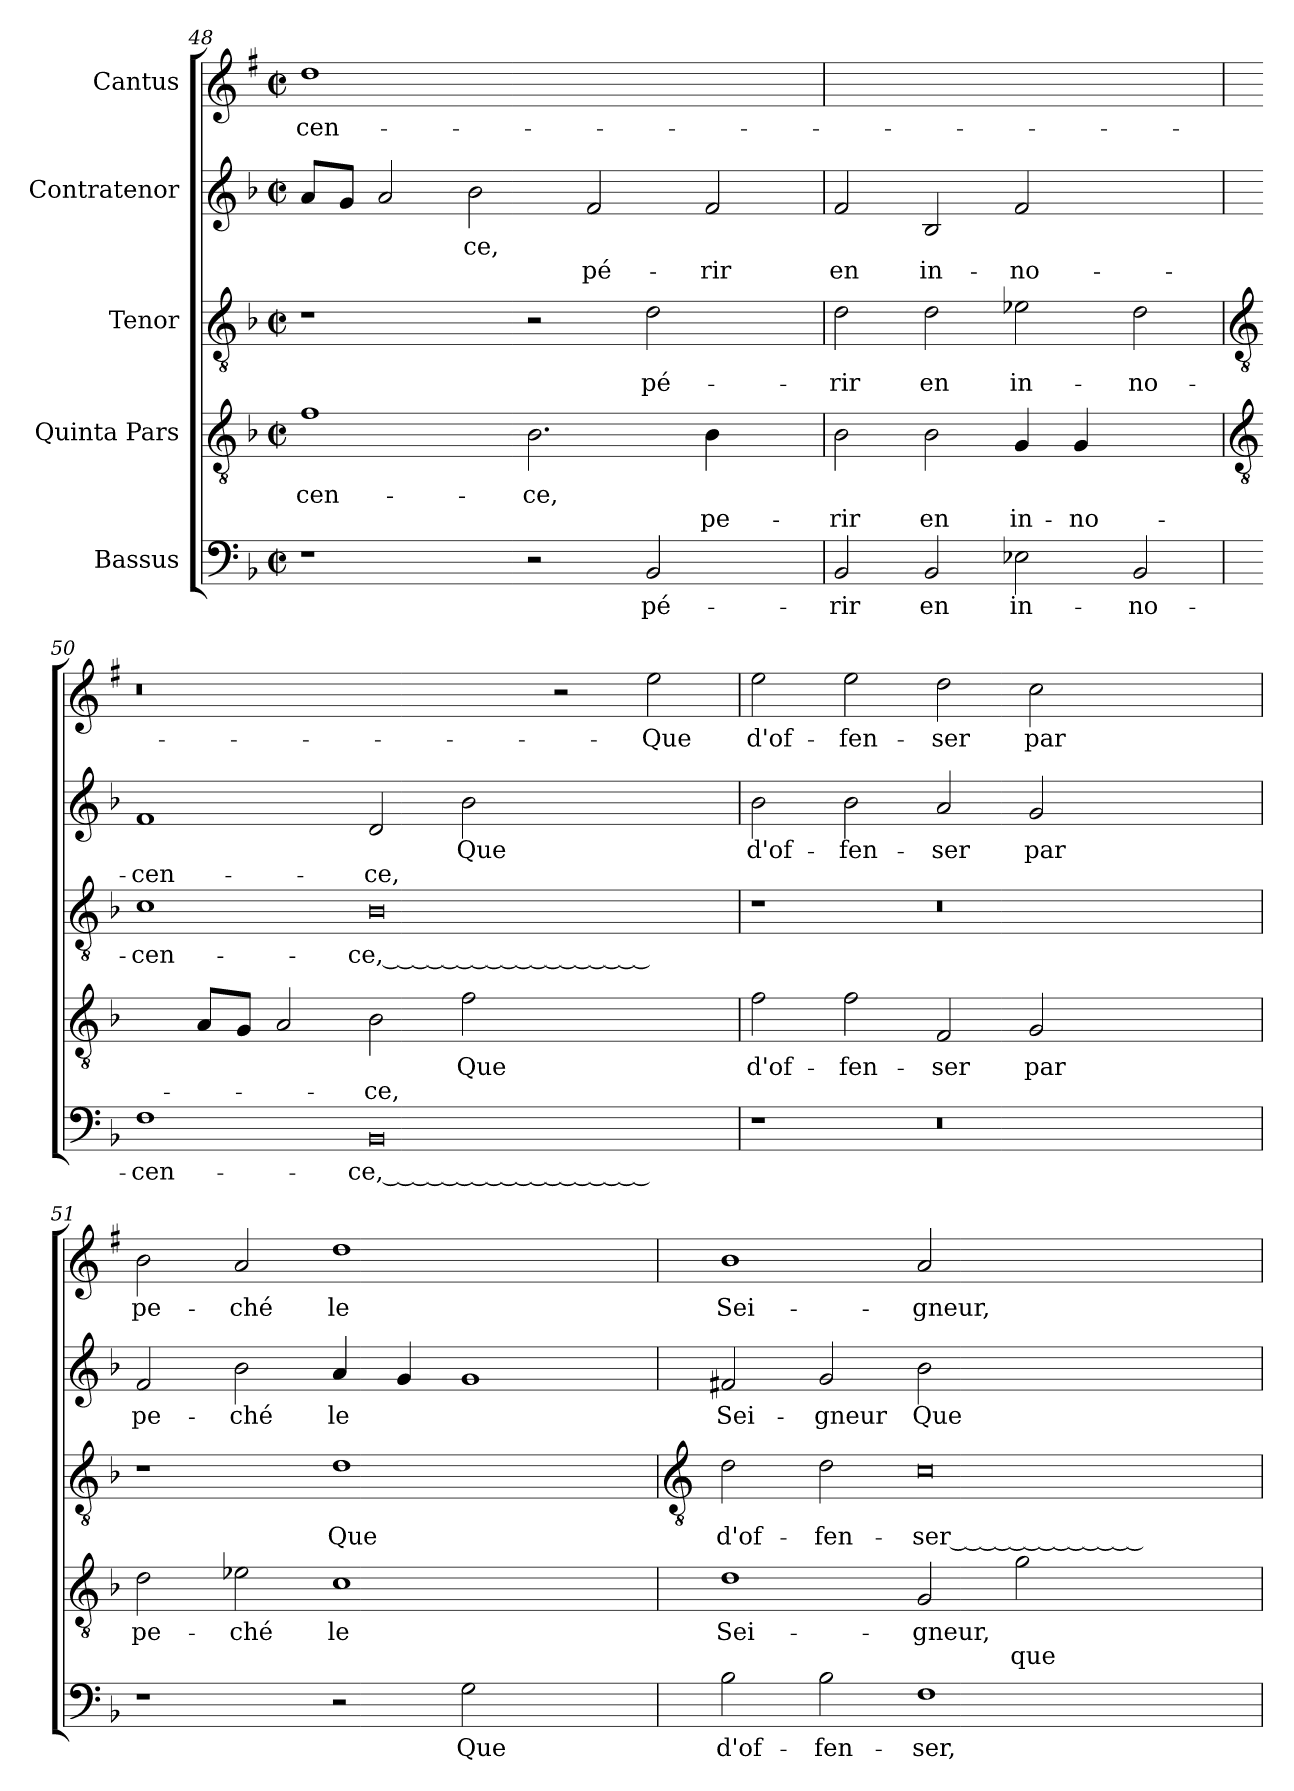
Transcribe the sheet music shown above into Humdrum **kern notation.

**kern	**text	**kern	**text	**text	**kern	**text	**kern	**text	**text	**kern	**text
*part5	*part5	*part4	*part4	*part4	*part3	*part3	*part2	*part2	*part2	*part1	*part1
*staff5	*staff5	*staff4	*staff4	*staff4	*staff3	*staff3	*staff2	*staff2	*staff2	*staff1	*staff1
*I"Bassus	*	*I"Quinta Pars	*	*	*I"Tenor	*	*I"Contratenor	*	*	*I"Cantus	*
*clefF4	*	*clefGv2	*	*	*clefGv2	*	*clefG2	*	*	*clefG2	*
*	*	*	*	*	*	*	*	*	*	*ITrd1c2	*
*k[b-]	*	*k[b-]	*	*	*k[b-]	*	*k[b-]	*	*	*k[b-]	*
*F:	*	*F:	*	*	*F:	*	*F:	*	*	*F:	*
*M4/2	*	*M4/2	*	*	*M4/2	*	*M4/2	*	*	*M4/2	*
*met(c|)	*	*met(c|)	*	*	*met(c|)	*	*met(c|)	*	*	*met(c|)	*
=48	=48	=48	=48	=48	=48	=48	=48	=48	=48	=48	=48
!	!	!	!LO:LY:b	!	!	!	!	!	!	!	!LO:LY:b
1r	.	1f	-cen-	.	1r	.	8aL	.	.	1cc	-cen-
.	.	.	.	.	.	.	8gJ	.	.	.	.
.	.	.	.	.	.	.	2a	.	.	.	.
!	!	!	!	!	!	!	!	!LO:LY:b	!	!	!
.	.	.	.	.	.	.	2b-	-ce,	.	.	.
!	!	!	!LO:LY:b	!	!	!	!	!	!	!	!LO:LY:b
2r	.	2.B-	-ce,	.	2r	.	.	.	.	[1b-yy	-ce,
!	!	!	!	!	!	!	!	!	!LO:LY:b	!	!
.	.	.	.	.	.	.	2f	.	pé-	.	.
!	!LO:LY:b	!	!	!	!	!LO:LY:b	!	!	!	!	!
2BB-	pé-	.	.	.	2d	pé-	.	.	.	.	.
!	!	!	!	!LO:LY:b	!	!	!	!	!LO:LY:b	!	!
.	.	4B-	.	pe-	.	.	2f	.	-rir	.	.
4ryy	.	4ryy	.	.	4ryy	.	.	.	.	4ryy	.
=49	=49	=49	=49	=49	=49	=49	=49	=49	=49	=49	=49
!	!LO:LY:b	!	!	!LO:LY:b	!	!LO:LY:b	!	!	!LO:LY:b	!	!
2BB-	-rir	2B-	.	-rir	2d	-rir	2f	.	en	1.b-yy_	.
!	!LO:LY:b	!	!	!LO:LY:b	!	!LO:LY:b	!	!	!LO:LY:b	!	!
2BB-	en	2B-	.	en	2d	en	2B-	.	in-	.	.
!	!LO:LY:b	!	!	!LO:LY:b	!	!LO:LY:b	!	!	!LO:LY:b	!	!
2E-X	in-	4G	.	in-	2e-X	in-	2f	.	-no-	.	.
!	!	!	!	!LO:LY:b	!	!	!	!	!	!	!
.	.	4G	.	-no-	.	.	.	.	.	.	.
!	!LO:LY:b	!	!	!LO:LY:b	!	!LO:LY:b	!	!	!	!	!
2BB-	-no-	[2B-yy	.	-cen-	2d	-no-	2ryy	.	.	2b-yy]	.
!!LO:LB:g=z
=50	=50	=50	=50	=50	=50	=50	=50	=50	=50	=50	=50
*	*	*clefGv2	*	*	*clefGv2	*	*	*	*	*	*
!	!LO:LY:b	!	!	!	!	!LO:LY:b	!	!	!LO:LY:b	!	!
*	*	*	*	*	*	*	*	*	*	*^	*
1F	-cen-	4B-yy]	.	.	1c	-cen-	1f	.	-cen-	0r	0ryy	.
.	.	8AL	.	.	.	.	.	.	.	.	.	.
.	.	8GJ	.	.	.	.	.	.	.	.	.	.
.	.	2A	.	.	.	.	.	.	.	.	.	.
!	!LO:LY:b	!	!	!LO:LY:b	!	!LO:LY:b	!	!	!LO:LY:b	!	!	!
0BB-	-ce,___________________	2B-	.	-ce,	0B-	-ce,___________________	2d	.	-ce,	.	.	.
!	!	!	!LO:LY:b	!	!	!	!	!LO:LY:b	!	!	!	!
.	.	2f	Que	.	.	.	2b-	Que	.	.	.	.
.	.	1ryy	.	.	.	.	1ryy	.	.	2r	1ryy	.
!	!	!	!	!	!	!	!	!	!	!	!	!LO:LY:b
.	.	.	.	.	.	.	.	.	.	2dd	.	Que
=50A	=50A	=50A	=50A	=50A	=50A	=50A	=50A	=50A	=50A	=50A	=50A	=50A
!	!	!	!LO:LY:b	!	!	!	!	!LO:LY:b	!	!	!	!LO:LY:b
1r	.	2f	d'of-	.	1r	.	2b-	d'of-	.	2dd	0ryy	d'of-
!	!	!	!LO:LY:b	!	!	!	!	!LO:LY:b	!	!	!	!LO:LY:b
.	.	2f	-fen-	.	.	.	2b-	-fen-	.	2dd	.	-fen-
!	!	!	!LO:LY:b	!	!	!	!	!LO:LY:b	!	!	!	!LO:LY:b
0r	.	2F	-ser	.	0r	.	2a	-ser	.	2cc	.	-ser
!	!	!	!LO:LY:b	!	!	!	!	!LO:LY:b	!	!	!	!LO:LY:b
.	.	2G	par	.	.	.	2g	par	.	2b-	.	par
.	.	1ryy	.	.	.	.	1ryy	.	.	1ryy	1ryy	.
=51A	=51A	=51A	=51A	=51A	=51A	=51A	=51A	=51A	=51A	=51A	=51A	=51A
!	!	!	!LO:LY:b	!	!	!	!	!LO:LY:b	!	!	!	!LO:LY:b
1r	.	2d	pe-	.	1r	.	2f	pe-	.	2a	1ryy	pe-
!	!	!	!LO:LY:b	!	!	!	!	!LO:LY:b	!	!	!	!LO:LY:b
.	.	2e-X	-ché	.	.	.	2b-	-ché	.	2g	.	-ché
!	!	!	!LO:LY:b	!	!	!LO:LY:b	!	!LO:LY:b	!	!	!	!LO:LY:b
2r	.	1c	le	.	1d	Que	4a	le	.	1cc	2ryy	le
.	.	.	.	.	.	.	4g	.	.	.	.	.
!	!LO:LY:b	!	!	!	!	!	!	!	!	!	!	!
2G	Que	.	.	.	.	.	1g	.	.	.	2ryy	.
2ryy	.	2ryy	.	.	2ryy	.	.	.	.	2ryy	2ryy	.
!!LO:LB:g=z	!!
=52A	=52A	=52A	=52A	=52A	=52A	=52A	=52A	=52A	=52A	=52A	=52A	=52A
*	*	*	*	*	*clefGv2	*	*	*	*	*	*	*
!	!LO:LY:b	!	!LO:LY:b	!	!	!LO:LY:b	!	!LO:LY:b	!	!	!	!LO:LY:b
2B-	d'of-	1d	Sei-	.	2d	d'of-	2f#X	Sei-	.	1a	1ryy	Sei-
!	!LO:LY:b	!	!	!	!	!LO:LY:b	!	!LO:LY:b	!	!	!	!
2B-	-fen-	.	.	.	2d	-fen-	2g	-gneur	.	.	.	.
!	!LO:LY:b	!	!LO:LY:b	!	!	!LO:LY:b	!	!LO:LY:b	!	!	!	!LO:LY:b
1F	-ser,	2G	-gneur,	.	0c	-ser______________	2b-	Que	.	2g	0ryy	-gneur,
!	!	!	!	!LO:LY:b	!	!	!	!	!	!	!	!LO:LY:b
.	.	2g	.	que	.	.	1.ryy	.	.	[2ddyy	.	Que__
1ryy	.	1ryy	.	.	.	.	.	.	.	1ryy	.	.
*	*	*	*	*	*	*	*	*	*	*v	*v	*
=	=	=	=	=	=	=	=	=	=	=	=
*-	*-	*-	*-	*-	*-	*-	*-	*-	*-	*-	*-
